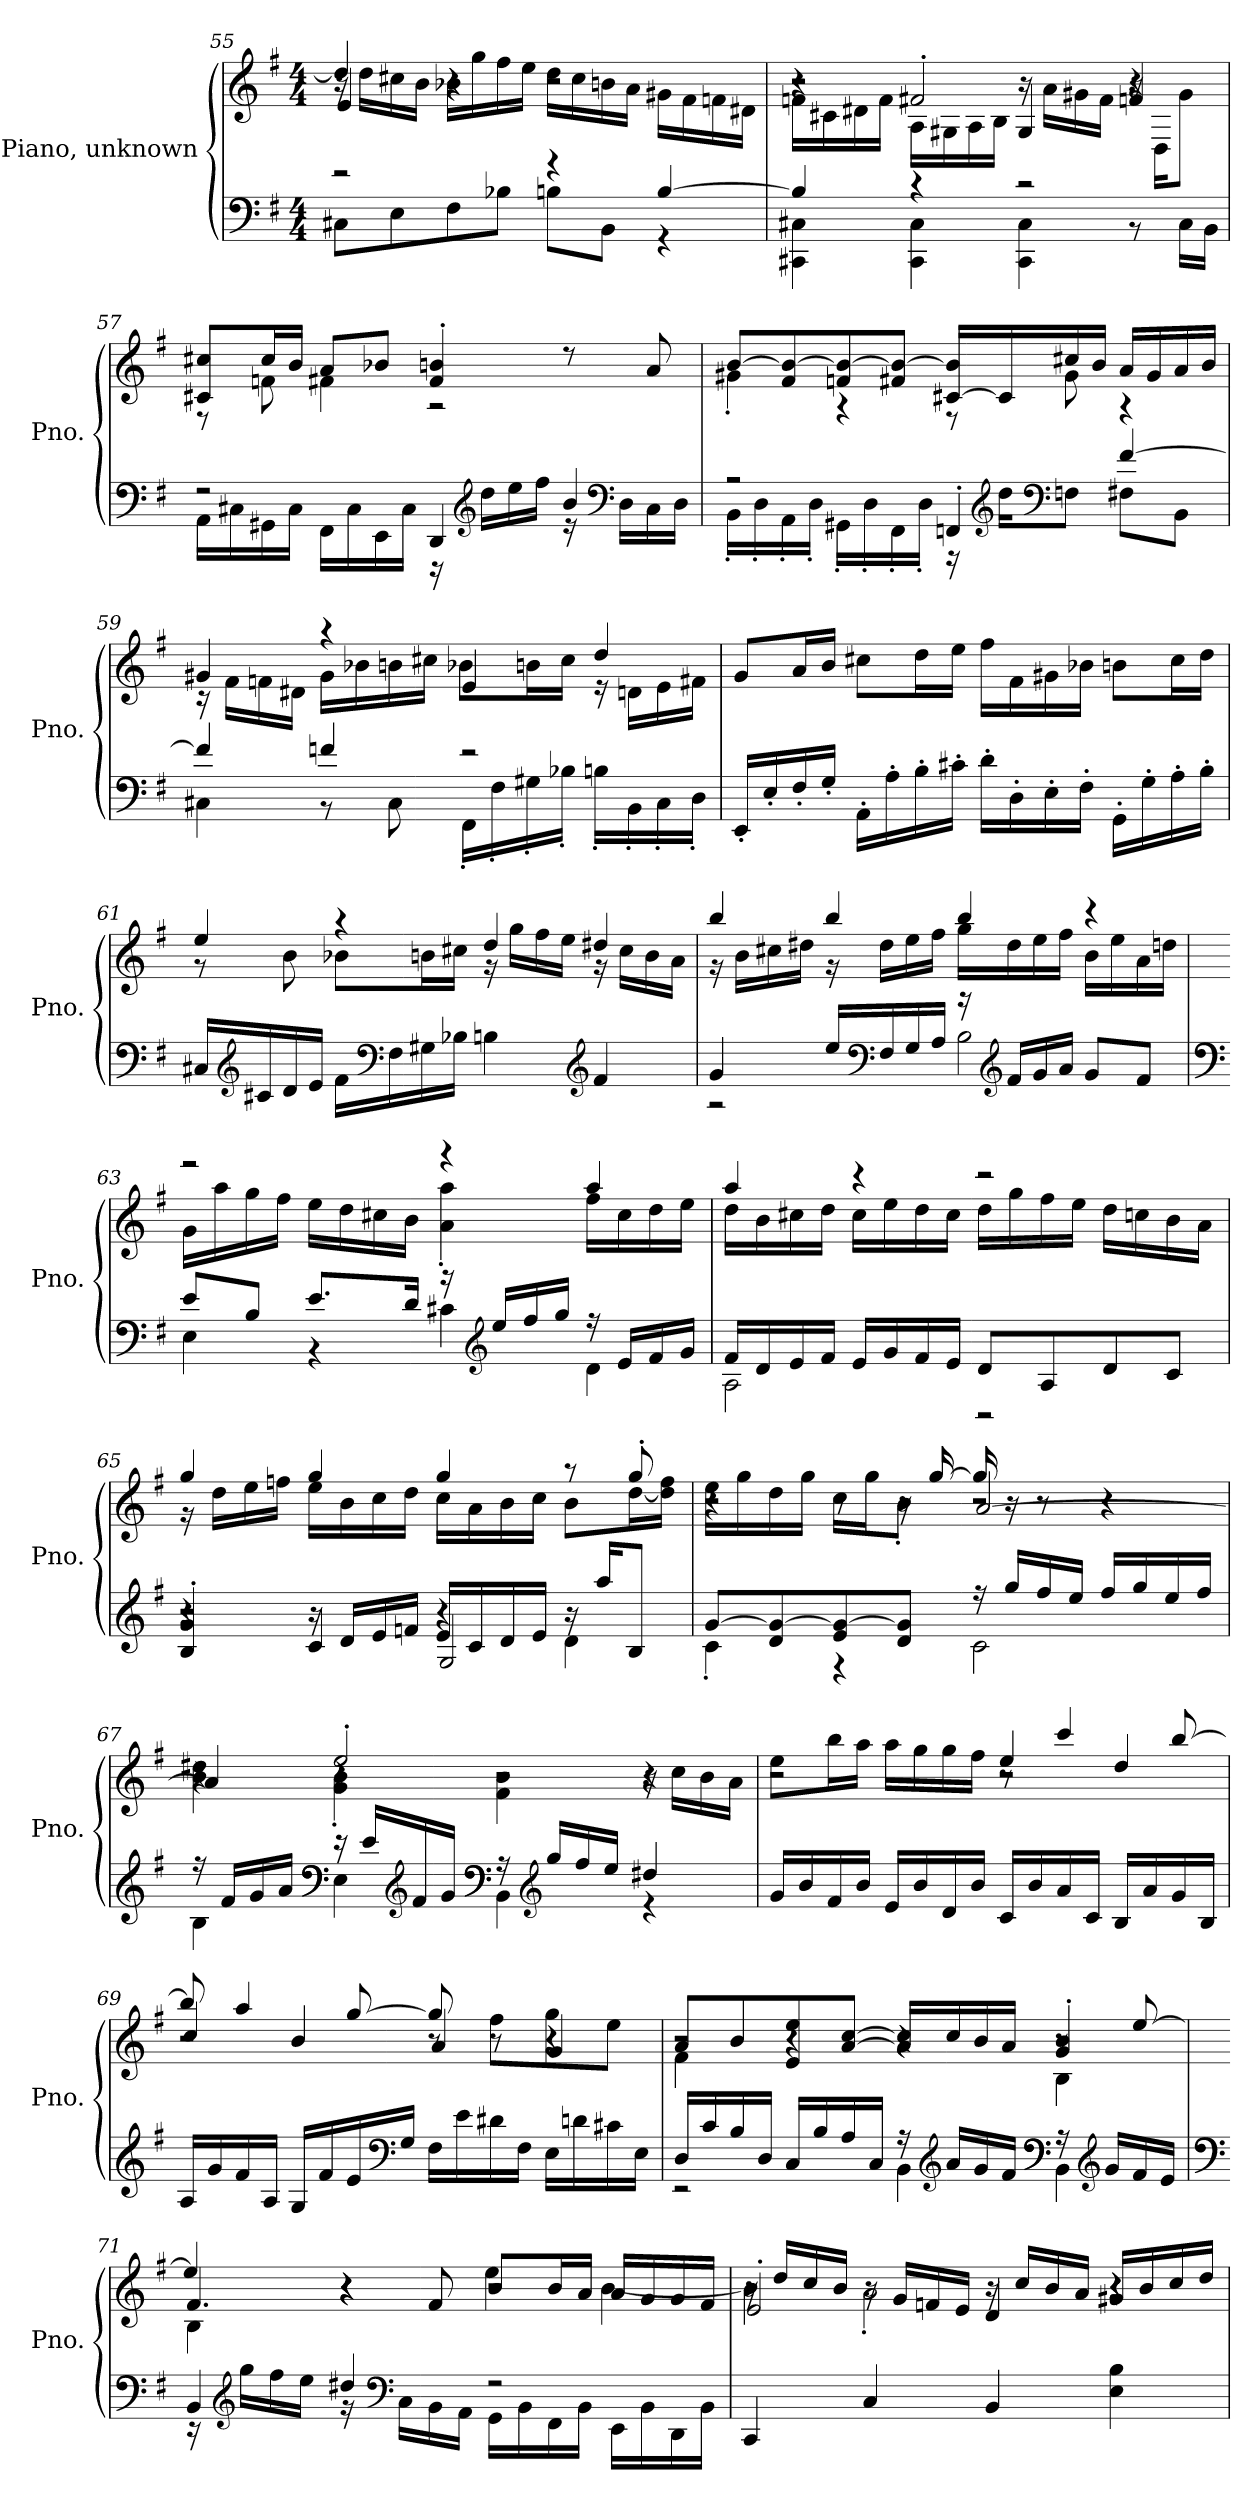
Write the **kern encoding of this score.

**kern	**kern
*part1	*part1
*staff2	*staff1
*I"Piano, unknown	*
*I'Pno.	*
!!LO:LB:g=z
*clefF4	*clefG2
*k[f#]	*k[f#]
*M4/4	*M4/4
=55	=55
*^	*^
*	*	*	*^
2r	8C#X\L	4dd/]	16r	4e/
.	.	.	16dd\LL	.
.	8E\	.	16cc#X\	.
.	.	.	16b\JJ	.
.	8F#\	4r	16b-X\LL	4r
.	.	.	16gg\	.
.	8B-X\J	.	16ff#\	.
.	.	.	16ee\JJ	.
4r	8Bn\L	2r	16dd\LL	2r
.	.	.	16cc#\	.
.	8BB\J	.	16bn\	.
.	.	.	16a\JJ	.
[4B/	4r	.	16g#X\LL	.
.	.	.	16f#\	.
.	.	.	16fn\	.
.	.	.	16d#X\JJ	.
=56	=56	=56	=56	=56
4B/]	4CC#X\ 4C#X\	4r	16fn\LL	2r
.	.	.	16c#X\	.
.	.	.	16d#X\	.
.	.	.	16f\JJ	.
4r	4CC#\ 4C#\	2f#X'/	16A\LL	.
.	.	.	16G#X\	.
.	.	.	16A\	.
.	.	.	16B\JJ	.
2r	4CC#\ 4C#\	.	16r	4G#/
.	.	.	16a\LL	.
.	.	.	16g#X\	.
.	.	.	16f#\JJ	.
.	8r	4fn/	16r	4r
.	.	.	16D\KL	.
.	16C#\LL	.	8g#\J	.
.	16BB\JJ	.	.	.
*	*	*	*v	*v
!!LO:LB:g=z
=57	=57	=57	=57
2r	16AA\LL	8c#X/ 8cc#X/L	8r
.	16C#X\	.	.
.	16GG#X\	16cc#/L	8fn\
.	16C#\JJ	16b/JJ	.
.	16FF#\LL	8a/L	4f#X\
.	16C#\	.	.
.	16EE\	8b-X/J	.
.	16C#\JJ	.	.
4DD/	16r	4f#/' 4bn/'	2r
*clefG2	*	*	*
.	16dd\LL	.	.
.	16ee\	.	.
.	16ff#\JJ	.	.
4b/	16r	8r	.
*clefF4	*	*	*
.	16D\LL	.	.
.	16C#\	8a/	.
.	16D\JJ	.	.
=58	=58	=58	=58
2r	16BB'\LL	[8b/L	4g#X'\
.	16D'\	.	.
.	16AA'\	8f#/ 8b/_	.
.	16D'\JJ	.	.
.	16GG#X'\LL	8fn/ 8b/_	4r
.	16D'\	.	.
.	16FF#'\	8f#X/ 8b/_J	.
.	16D'\JJ	.	.
4FFn'/	16r	[16c#X/ 16b/]LL	8r
*clefG2	*	*	*
.	16dd\KL	16c#/]	.
*clefF4	*	*	*
.	8Fn\J	16cc#X/	8g#\
.	.	16b/JJ	.
[4f#/	8F#X\L	16a/LL	4r
.	.	16g#/	.
.	8BB\J	16a/	.
.	.	16b/JJ	.
!!LO:LB:g=z	!!
=59	=59	=59	=59
4f#/]	4C#X\	4g#X/	16r
.	.	.	16f#\LL
.	.	.	16fn\
.	.	.	16d#X\JJ
4fn/	8r	4r	16g#\LL
.	.	.	16b-X\
.	8C#\	.	16bn\
.	.	.	16cc#X\JJ
2r	16FF#'\LL	4e/	8b-X\L
.	16F#'\	.	.
.	16G#X'\	.	16bn\L
.	16B-X'\JJ	.	16cc#\JJ
.	16Bn'\LL	4dd/	16r
.	16BB'\	.	16dn\LL
.	16C#'\	.	16e\
.	16D'\JJ	.	16f#X\JJ
*v	*v	*	*
*	*v	*v
=60	=60
16EE'/LL	8g/L
16E'/	.
16F#'/	16a/L
16G'/JJ	16b/JJ
16AA'\LL	8cc#X\L
16A'\	.
16B'\	16dd\L
16c#X'\JJ	16ee\JJ
16d'\LL	16ff#\LL
16D'\	16f#\
16E'\	16g#X\
16F#'\JJ	16b-X\JJ
16GG'\LL	8bn\L
16G'\	.
16A'\	16cc#\L
16B'\JJ	16dd\JJ
!!LO:PB:g=z
=61	=61
*	*^
16C#X/LL	4ee/	8r
*clefG2	*	*
16c#X/	.	.
16d/	.	8b\
16e/JJ	.	.
16f#\LL	4r	8b-X\L
*clefF4	*	*
16F#\	.	.
16G#X\	.	16bn\L
16B-X\JJ	.	16cc#X\JJ
4Bn\	4dd/	16r
.	.	16gg\LL
.	.	16ff#\
.	.	16ee\JJ
*clefG2	*	*
4f#/	4dd#X/	16r
.	.	16cc#\LL
.	.	16b\
.	.	16a\JJ
=62	=62	=62
*^	*	*
4g/	2r	4bb/	16r
.	.	.	16b\LL
.	.	.	16cc#X\
.	.	.	16dd#X\JJ
16ee/LL	.	4bb/	16r
*clefF4	*	*	*
16F#/	.	.	16dd#\LL
16G/	.	.	16ee\
16A/JJ	.	.	16ff#\JJ
16r	2B\	4bb/	16gg\LL
*clefG2	*	*	*
16f#/LL	.	.	16dd#\
16g/	.	.	16ee\
16a/JJ	.	.	16ff#\JJ
8g/L	.	4r	16b\LL
.	.	.	16ee\
8f#/J	.	.	16a\
.	.	.	16ddn\JJ
!!LO:LB:g=z	!!
=63	=63	=63	=63
*clefF4	*	*	*
8e/L	4E\	2r	16g\LL
.	.	.	16aa\
8B/J	.	.	16gg\
.	.	.	16ff#\JJ
8.e/L	4r	.	16ee\LL
.	.	.	16dd\
.	.	.	16cc#X\
16d/Jk	.	.	16b\JJ
16r	4c#X\	4r	4a\' 4aa\'
*clefG2	*	*	*
16ee/LL	.	.	.
16ff#/	.	.	.
16gg/JJ	.	.	.
16r	4d\	4aa/	16ff#\LL
16e/LL	.	.	16cc#\
16f#/	.	.	16dd\
16g/JJ	.	.	16ee\JJ
=64	=64	=64	=64
16f#/LL	2A\	4aa/	16dd\LL
16d/	.	.	16b\
16e/	.	.	16cc#X\
16f#/JJ	.	.	16dd\JJ
16e/LL	.	4r	16cc#\LL
16g/	.	.	16ee\
16f#/	.	.	16dd\
16e/JJ	.	.	16cc#\JJ
8d/L	2r	2r	16dd\LL
.	.	.	16gg\
8A/	.	.	16ff#\
.	.	.	16ee\JJ
8d/	.	.	16dd\LL
.	.	.	16ccn\
8c/J	.	.	16b\
.	.	.	16a\JJ
!!LO:LB:g=z	!!
=65	=65	=65	=65
*	*^	*	*
4B/' 4g/'	2r	4r	4gg/	16r
.	.	.	.	16dd\LL
.	.	.	.	16ee\
.	.	.	.	16ffn\JJ
16r	.	4c/	4gg/	16ee\LL
16d/LL	.	.	.	16b\
16e/	.	.	.	16cc\
16fn/JJ	.	.	.	16dd\JJ
16e/LL	4r	2G/	4gg/	16cc\LL
16c/	.	.	.	16a\
16d/	.	.	.	16b\
16e/JJ	.	.	.	16cc\JJ
16r	4d\	.	8r	8b\L
16aa/KL	.	.	.	.
8B/J	.	.	8gg'/	[16dd\L
.	.	.	.	16dd\] 16ff\JJ
*	*v	*v	*	*
=66	=66	=66	=66
*	*	*	*^
[8g/L	4c'\	4r	16ee\LL	2r
.	.	.	16gg\	.
8d/ 8g/_	.	.	16dd\	.
.	.	.	16gg\JJ	.
8e/ 8g/_	4r	8r	16cc\LL	.
.	.	.	16gg\J	.
8d/ 8g/]J	.	16r	8b'\J	.
.	.	[16gg/	.	.
16r	2c\	16gg/]	2r	[2a/
16gg/LL	.	16r	.	.
16ff#/	.	8r	.	.
16ee/JJ	.	.	.	.
16ff#/LL	.	4r	.	.
16gg/	.	.	.	.
16ee/	.	.	.	.
16ff#/JJ	.	.	.	.
!!LO:LB:g=z	!!	!!
=67	=67	=67	=67	=67
16r	4B\	4r	4b\ 4dd#X\	4a/]
16f#/LL	.	.	.	.
16g/	.	.	.	.
16a/JJ	.	.	.	.
*clefF4	*	*	*	*
16r	4E\	2ee'/	4g\' 4b\'	4r
16e/LL	.	.	.	.
*clefG2	*	*	*	*
16f#/	.	.	.	.
16g/JJ	.	.	.	.
*clefF4	*	*	*	*
16r	4BB\	.	4f#\ 4b\	2r
*clefG2	*	*	*	*
16gg/LL	.	.	.	.
16ff#/	.	.	.	.
16ee/JJ	.	.	.	.
4dd#X/	4r	4r	16r	.
.	.	.	16cc\LL	.
.	.	.	16b\	.
.	.	.	16a\JJ	.
*v	*v	*	*	*
=68	=68	=68	=68
16g/LL	2r	8ee\L	2r
16b/	.	.	.
16f#/	.	16bb\L	.
16b/JJ	.	16aa\JJ	.
16e/LL	.	16aa\LL	.
16b/	.	16gg\	.
16d/	.	16gg\	.
16b/JJ	.	16ff#\JJ	.
16c/LL	8r	2r	4ee/
16b/	.	.	.
16a/	4ccc/	.	.
16c/JJ	.	.	.
16B/LL	.	.	4dd/
16a/	.	.	.
16g/	[8bb/	.	.
16B/JJ	.	.	.
!!LO:LB:g=z	!!	!!
=69	=69	=69	=69
16A/LL	8bb/]	2r	4cc/
16g/	.	.	.
16f#/	4aa/	.	.
16A/JJ	.	.	.
16G/LL	.	.	4b/
16f#/	.	.	.
16e/	[8gg/	.	.
*clefF4	*	*	*
16G/JJ	.	.	.
16F#\LL	8gg/]	8r	4a/
16e\	.	.	.
16d#X\	8r	8ff#\L	.
16F#\JJ	.	.	.
16E\LL	4r	8gg\	4g/
16dn\	.	.	.
16c#X\	.	8ee\J	.
16E\JJ	.	.	.
=70	=70	=70	=70
*^	*	*	*
16D/LL	2r	8a/L	4f#\	2r
16c/	.	.	.	.
16B/	.	8b/	.	.
16D/JJ	.	.	.	.
16C/LL	.	8e/ 8ee/	4r	.
16B/	.	.	.	.
16A/	.	[8a/ [8cc/J	.	.
16C/JJ	.	.	.	.
16r	4BB\	16a/] 16cc/]LL	4r	4r
*clefG2	*	*	*	*
16a/LL	.	16cc/	.	.
16g/	.	16b/	.	.
16f#/JJ	.	16a/JJ	.	.
*clefF4	*	*	*	*
16r	4BB\	4g/' 4b/'	4B\	8r
*clefG2	*	*	*	*
16g/LL	.	.	.	.
16f#/	.	.	.	[8ee/
16e/JJ	.	.	.	.
!!LO:LB:g=z	!!	!!
=71	=71	=71	=71	=71
*clefF4	*	*	*	*
4BB/	16r	4.f#/	4B\	4ee/]
*clefG2	*	*	*	*
.	16gg\LL	.	.	.
.	16ff#\	.	.	.
.	16ee\JJ	.	.	.
4dd#X/	16r	.	4r	4r
*clefF4	*	*	*	*
.	16C\LL	.	.	.
.	16BB\	8f#/	.	.
.	16AA\JJ	.	.	.
2r	16GG\LL	8b/L	4ee\	2r
.	16BB\	.	.	.
.	16FF#\	16b/L	.	.
.	16BB\JJ	16a/JJ	.	.
.	16EE\LL	16a/LL	[4b\	.
.	16BB\	16g/	.	.
.	16DD\	16g/	.	.
.	16BB\JJ	16f#/JJ	.	.
*v	*v	*	*	*
=72	=72	=72	=72
4CC/	16r	4b\]	2e'/
.	16dd/LL	.	.
.	16cc/	.	.
.	16b/JJ	.	.
4C/	16r	2a'\	.
.	16g/LL	.	.
.	16fn/	.	.
.	16e/JJ	.	.
4BB/	16r	.	4d/
.	16cc/LL	.	.
.	16b/	.	.
.	16a/JJ	.	.
4E\ 4B\	16g#X/LL	4r	4r
.	16b/	.	.
.	16cc/	.	.
.	16dd/JJ	.	.
*	*v	*v	*v
=	=
*-	*-
